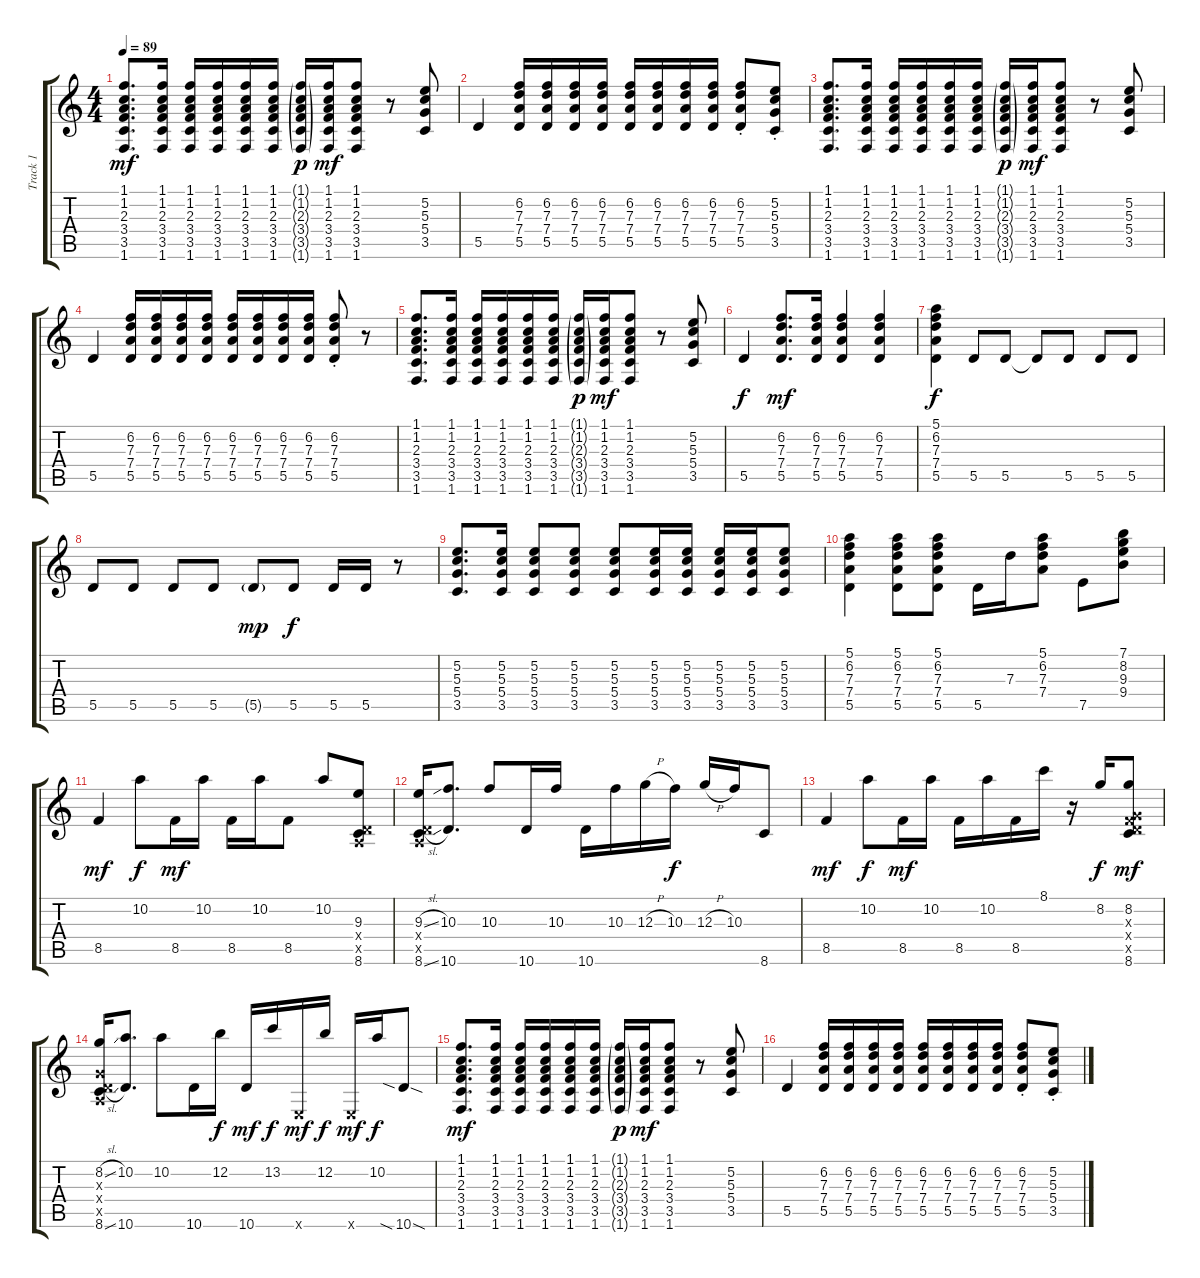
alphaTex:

\track ("Track 1" "Track 1") {instrument electricguitarclean}
\staff {score tabs}
\tuning (E4 B3 G3 D3 A2 E2) {hide}
\ts (4 4)
\tempo 89
\clef g2
\ks c
(1.1 1.2 2.3 3.4 3.5 1.6).8{d dy mf} (1.1 1.2 2.3 3.4 3.5 1.6).16 (1.1 1.2 2.3 3.4 3.5 1.6).16 (1.1 1.2 2.3 3.4 3.5 1.6).16 (1.1 1.2 2.3 3.4 3.5 1.6).16 (1.1 1.2 2.3 3.4 3.5 1.6).16 (1.1{g} 1.2{g} 2.3{g} 3.4{g} 3.5{g} 1.6{g}).16{dy p} (1.1 1.2 2.3 3.4 3.5 1.6).16{dy mf} (1.1 1.2 2.3 3.4 3.5 1.6).8 r.8 (5.2 5.3 5.4 3.5).8 |
5.5.4 (6.2 7.3 7.4 5.5).16 (6.2 7.3 7.4 5.5).16 (6.2 7.3 7.4 5.5).16 (6.2 7.3 7.4 5.5).16 (6.2 7.3 7.4 5.5).16 (6.2 7.3 7.4 5.5).16 (6.2 7.3 7.4 5.5).16 (6.2 7.3 7.4 5.5).16 (6.2{st} 7.3 7.4 5.5).8 (5.2{st} 5.3 5.4 3.5).8 |
(1.1 1.2 2.3 3.4 3.5 1.6).8{d} (1.1 1.2 2.3 3.4 3.5 1.6).16 (1.1 1.2 2.3 3.4 3.5 1.6).16 (1.1 1.2 2.3 3.4 3.5 1.6).16 (1.1 1.2 2.3 3.4 3.5 1.6).16 (1.1 1.2 2.3 3.4 3.5 1.6).16 (1.1{g} 1.2{g} 2.3{g} 3.4{g} 3.5{g} 1.6{g}).16{dy p} (1.1 1.2 2.3 3.4 3.5 1.6).16{dy mf} (1.1 1.2 2.3 3.4 3.5 1.6).8 r.8 (5.2 5.3 5.4 3.5).8 |
5.5.4 (6.2 7.3 7.4 5.5).16 (6.2 7.3 7.4 5.5).16 (6.2 7.3 7.4 5.5).16 (6.2 7.3 7.4 5.5).16 (6.2 7.3 7.4 5.5).16 (6.2 7.3 7.4 5.5).16 (6.2 7.3 7.4 5.5).16 (6.2 7.3 7.4 5.5).16 (6.2 7.3 7.4 5.5{st}).8 r.8 |
(1.1 1.2 2.3 3.4 3.5 1.6).8{d} (1.1 1.2 2.3 3.4 3.5 1.6).16 (1.1 1.2 2.3 3.4 3.5 1.6).16 (1.1 1.2 2.3 3.4 3.5 1.6).16 (1.1 1.2 2.3 3.4 3.5 1.6).16 (1.1 1.2 2.3 3.4 3.5 1.6).16 (1.1{g} 1.2{g} 2.3{g} 3.4{g} 3.5{g} 1.6{g}).16{dy p} (1.1 1.2 2.3 3.4 3.5 1.6).16{dy mf} (1.1 1.2 2.3 3.4 3.5 1.6).8 r.8 (5.2 5.3 5.4 3.5).8 |
5.5.4{dy f} (6.2 7.3 7.4 5.5).8{d dy mf} (6.2 7.3 7.4 5.5).16 (6.2 7.3 7.4 5.5).4{volume 4} (6.2 7.3 7.4 5.5).4 |
(5.1 6.2 7.3 7.4 5.5).4{dy f} 5.5.8 5.5.8 5.5{t}.8 5.5.8 5.5.8 5.5.8 |
5.5.8 5.5.8 5.5.8 5.5.8 5.5{g}.8{dy mp} 5.5.8{dy f} 5.5.16 5.5.16 r.8 |
(5.2 5.3 5.4 3.5).8{d} (5.2 5.3 5.4 3.5).16 (5.2 5.3 5.4 3.5).8 (5.2 5.3 5.4 3.5).8 (5.2 5.3 5.4 3.5).8 (5.2 5.3 5.4 3.5).16 (5.2 5.3 5.4 3.5).16 (5.2 5.3 5.4 3.5).16 (5.2 5.3 5.4 3.5).16 (5.2 5.3 5.4 3.5).8 |
(5.1 6.2 7.3 7.4 5.5).4 (5.1 6.2 7.3 7.4 5.5).8 (5.1 6.2 7.3 7.4 5.5).8 5.5.16 7.3.16 (5.1 6.2 7.3 7.4).8 7.5.8 (7.1 8.2 9.3 9.4).8 |
8.5.4{dy mf volume 13} 10.2.8{dy f} 8.5.16{dy mf} 10.2.16 8.5.16 10.2.16 8.5.8 10.2.8 (9.3 0.4{x} 0.5{x} 8.6).8 |
(9.3{sl} 0.4{x} 0.5{x} 8.6{sl}).16 (10.3 10.6).8{d} 10.3.8 10.6.16 10.3.16 10.6.16 10.3.16 12.3{h}.16 10.3.16{dy f} 12.3{h}.16 10.3.16 8.6.8 |
8.5.4{dy mf} 10.2.8{dy f} 8.5.16{dy mf} 10.2.16 8.5.16 10.2.16 8.5.16 8.1.16 r.16 8.2.16{dy f} (8.2 0.3{x} 0.4{x} 8.5{x} 8.6).8{dy mf} |
(8.2{sl} 0.3{x} 0.4{x} 0.5{x} 8.6{sl}).16 (10.2 10.6).8{d} 10.2.8 10.6.16 12.2.16{dy f} 10.6.16{dy mf} 13.2.16{dy f} 0.6{x}.16{dy mf} 12.2.16{dy f} 0.6{x}.16{dy mf} 10.2.16{dy f} 10.6{sia sod}.8 |
(1.1 1.2 2.3 3.4 3.5 1.6).8{d dy mf} (1.1 1.2 2.3 3.4 3.5 1.6).16 (1.1 1.2 2.3 3.4 3.5 1.6).16 (1.1 1.2 2.3 3.4 3.5 1.6).16 (1.1 1.2 2.3 3.4 3.5 1.6).16 (1.1 1.2 2.3 3.4 3.5 1.6).16 (1.1{g} 1.2{g} 2.3{g} 3.4{g} 3.5{g} 1.6{g}).16{dy p} (1.1 1.2 2.3 3.4 3.5 1.6).16{dy mf} (1.1 1.2 2.3 3.4 3.5 1.6).8 r.8 (5.2 5.3 5.4 3.5).8 |
5.5.4 (6.2 7.3 7.4 5.5).16 (6.2 7.3 7.4 5.5).16 (6.2 7.3 7.4 5.5).16 (6.2 7.3 7.4 5.5).16 (6.2 7.3 7.4 5.5).16 (6.2 7.3 7.4 5.5).16 (6.2 7.3 7.4 5.5).16 (6.2 7.3 7.4 5.5).16 (6.2{st} 7.3 7.4 5.5).8 (5.2{st} 5.3 5.4 3.5).8
